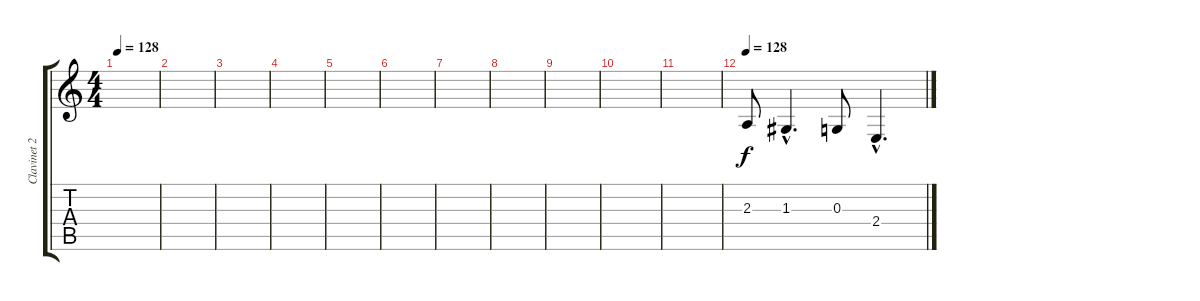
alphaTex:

\track ("Clavinet 2" "Clavinet 2") {instrument clavinet}
\staff {score tabs}
\tuning (E4 B3 G3 D3 A2 E2) {hide}
\ts (4 4)
\tempo 128
\clef g2
\ks c
|
|
|
|
|
|
|
|
|
|
|
\tempo 128
2.3.8 1.3{hac}.4{d} 0.3.8 2.4{hac}.4{d}
